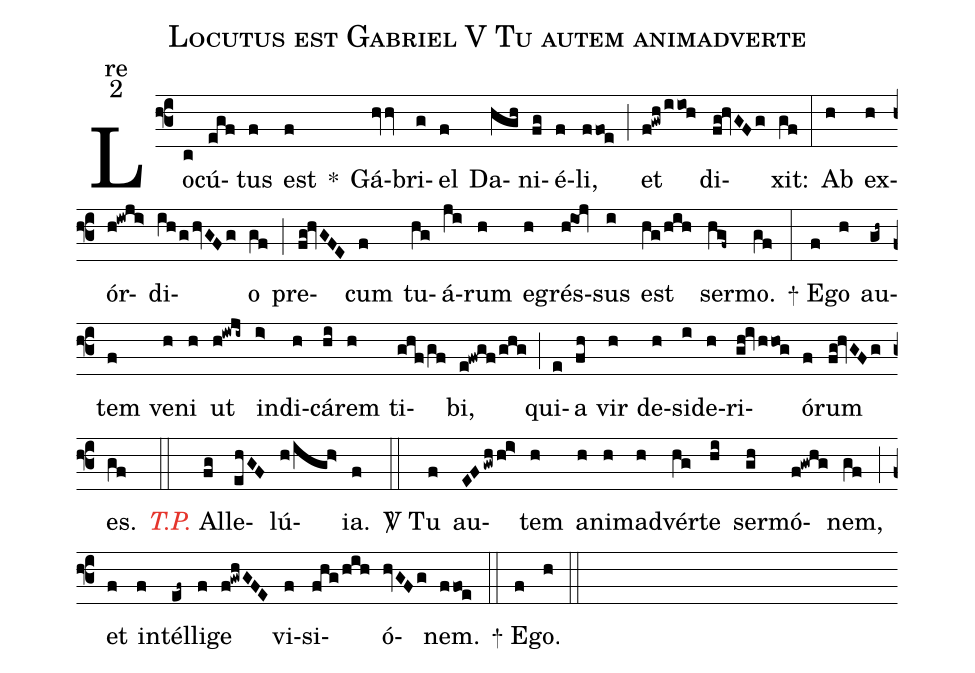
name:Locutus est Gabriel V Tu autem animadverte;
office-part:re;
mode:2;
%%
(f3) Lo(c)cú(egf)tus(f) est(f) <sp>*</sp>() Gá(hvv)bri(g)el(f) Da(hgh)ni(fg)é(f)li,(ffoe) (;)
et(f!gwh/iioh) di(fg!hvGFg)xit:(gf) (:)
Ab(h) ex(h)ór(h!iwji>)di(ihghvGFg)o(gf) (;)
pre(fg!hvGFE)cum(f) tu(hg)á(ji)rum(h) e(h)grés(h@ioj)sus(i) est(hg/hih) ser(hgf~)mo.(gf) (:)
<sp>+</sp> E(f)go(h) au(gh~)tem(f) ve(h)ni(h) ut(h!iwji~) in(i>)di(h)cá(hi)rem(h) ti(ghf/gf)bi,(e!fwgf/ghg) (;)
qui(e)a(fh) vir(h) de(h)si(i)de(h)ri(gh!ivhhog)ó(f)rum(fg!hvGFg) es.(gf) (::)
<c><i>T.P.</i></c> Al(fg)le(ehGF)lú(h/igh>)ia.(f) (::)
<sp>V/</sp> Tu(f) au(EFgwhhi>)tem(h) a(h)ni(h)mad(h)vér(hg)te(hi) ser(gh)mó(f!gwhg)nem,(gf) (;)
et(f) in(f)tél(ef~)li(f)ge(f!gwhGFE) vi(f)si(fhg/hih)ó(hvGFg)nem.(ffoe) (::)
<sp>+</sp> E(f)go.(h) (::)
